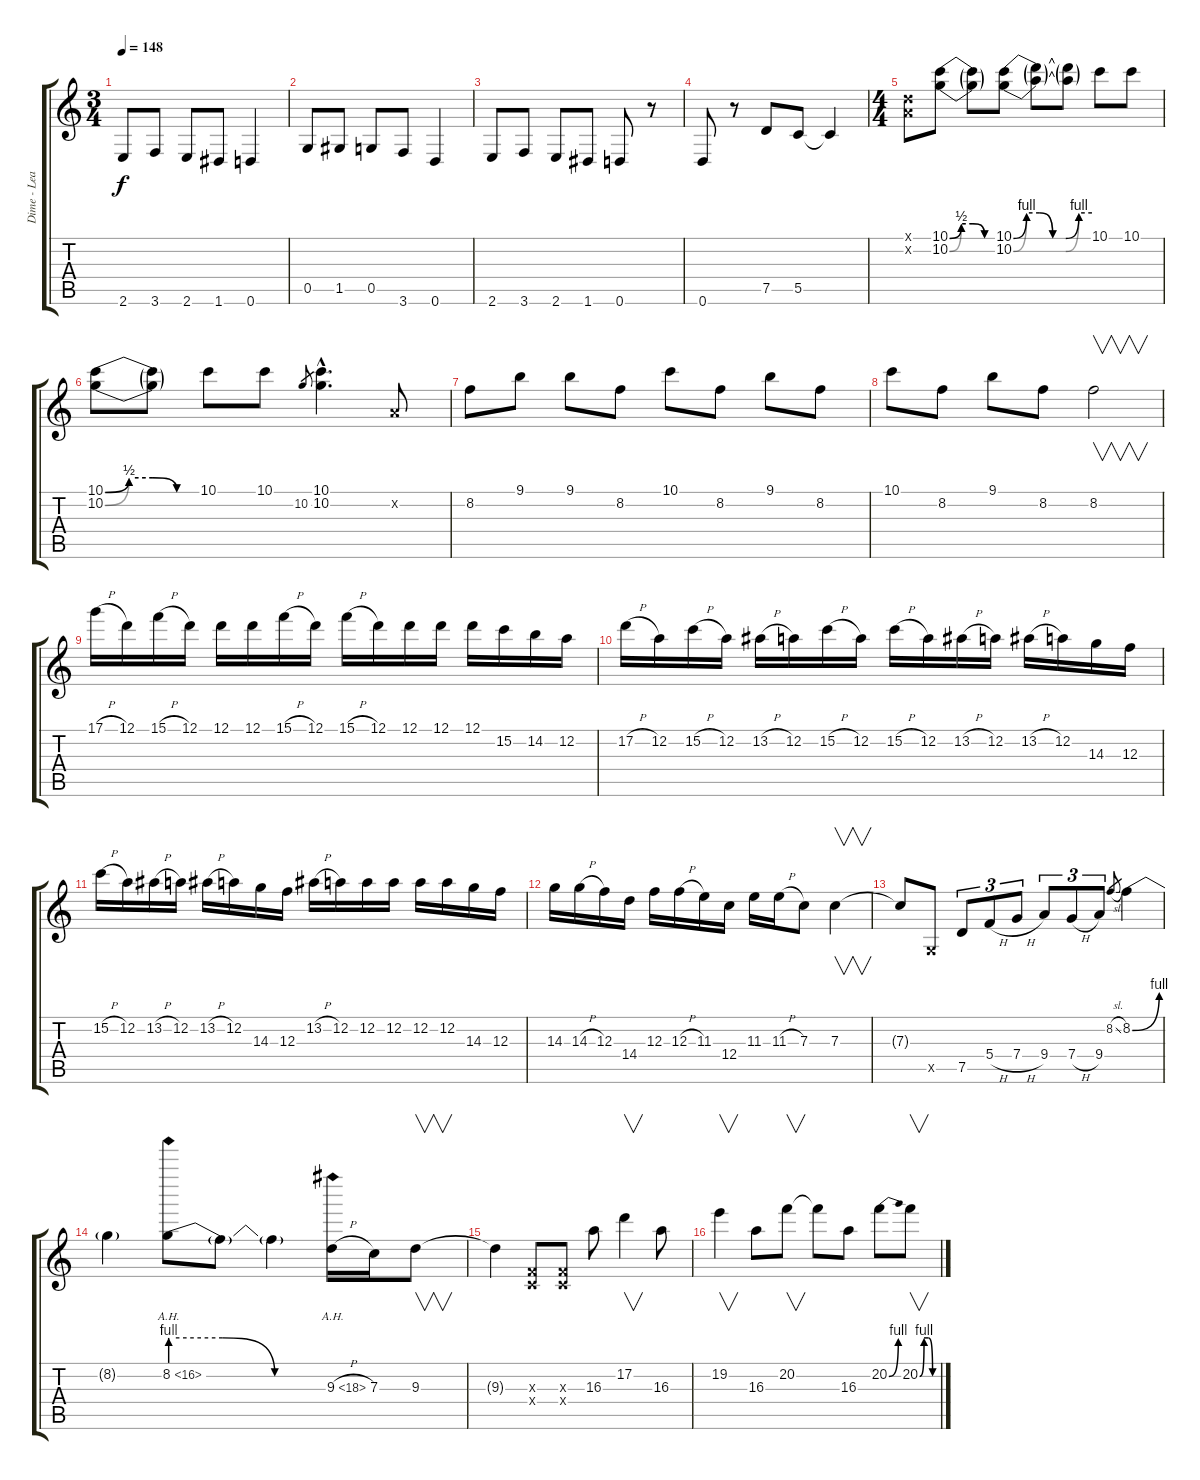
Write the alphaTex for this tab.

\track ("Dime - Lead Guitar" "Dime - Lea") {instrument distortionguitar}
\staff {score tabs}
\tuning (D4 A3 F3 C3 G2 D2) {hide}
\ts (3 4)
\tempo 148
\clef g2
\ks c
2.6.8{dy f} 3.6.8 2.6.8 1.6.8 0.6.4 |
0.5.8 1.5.8 0.5.8 3.6.8 0.6.4 |
2.6.8 3.6.8 2.6.8 1.6.8 0.6.8 r.8 |
0.6.8 r.8 7.5.8 5.5.8 5.5{t}.4 |
\ts (4 4)
(0.1{x} 0.2{x}).8 (10.1{be (custom 0 0 15 2 30 2 45 0 60 0)} 10.2{be (custom 0 0 15 2 30 2 45 0 60 0)}).8 (10.1{t} 10.2{t}).8 (10.1{be (custom 0 0 10 4 20 4 30 0 40 0 50 4 60 4)} 10.2{be (custom 0 0 10 4 20 4 30 0 40 0 50 4 60 4)}).8 (10.1{t} 10.2{t}).8 (10.1{t} 10.2{t}).8 10.1.8 10.1.8 |
(10.1{be (custom 0 0 15 2 30 2 45 0 60 0)} 10.2{be (custom 0 0 15 2 30 2 45 0 60 0)}).8 (10.1{t} 10.2{t}).8 10.1.8 10.1.8 10.2.8{gr} (10.1{hac} 10.2{hac}).4{d} 0.2{x}.8 |
8.2.8 9.1.8 9.1.8 8.2.8 10.1.8 8.2.8 9.1.8 8.2.8 |
10.1.8 8.2.8 9.1.8 8.2.8 8.2.2{v} |
17.1{h}.16 12.1.16 15.1{h}.16 12.1.16 12.1.16 12.1.16 15.1{h}.16 12.1.16 15.1{h}.16 12.1.16 12.1.16 12.1.16 12.1.16 15.2.16 14.2.16 12.2.16 |
17.2{h}.16 12.2.16 15.2{h}.16 12.2.16 13.2{h}.16 12.2.16 15.2{h}.16 12.2.16 15.2{h}.16 12.2.16 13.2{h}.16 12.2.16 13.2{h}.16 12.2.16 14.3.16 12.3.16 |
15.2{h}.16 12.2.16 13.2{h}.16 12.2.16 13.2{h}.16 12.2.16 14.3.16 12.3.16 13.2{h}.16 12.2.16 12.2.16 12.2.16 12.2.16 12.2.16 14.3.16 12.3.16 |
14.3.16 14.3{h}.16 12.3.16 14.4.16 12.3.16 12.3{h}.16 11.3.16 12.4.16 11.3.16 11.3{h}.16 7.3.8 7.3.4{v} |
7.3{t}.8 0.5{x}.8 7.5.8{tu (3 2)} 5.4{h}.8{tu (3 2)} 7.4{h}.8{tu (3 2)} 9.4.8{tu (3 2)} 7.4{h}.8{tu (3 2)} 9.4.8{tu (3 2)} 8.2{sl}.8{gr} 8.2{be (bend 0 0 60 4)}.4 |
8.2{t}.4 8.2{be (custom 0 4 20 4 40 0 60 0) ah 8}.8 8.2{t}.8 8.2{t}.4 9.3{ah 9 h}.16 7.3.16 9.3.8{v} |
9.3{t}.4 (0.3{x} 0.4{x}).8 (0.3{x} 0.4{x}).8 16.3.8 17.2.4{v} 16.3.8 |
19.2.4{v} 16.3.8 20.2.8{v} 20.2{t}.8 16.3.8 20.2{be (bend 0 0 60 4)}.8 20.2{be (custom 0 0 15 4 30 4 45 0 60 0)}.8{v}
